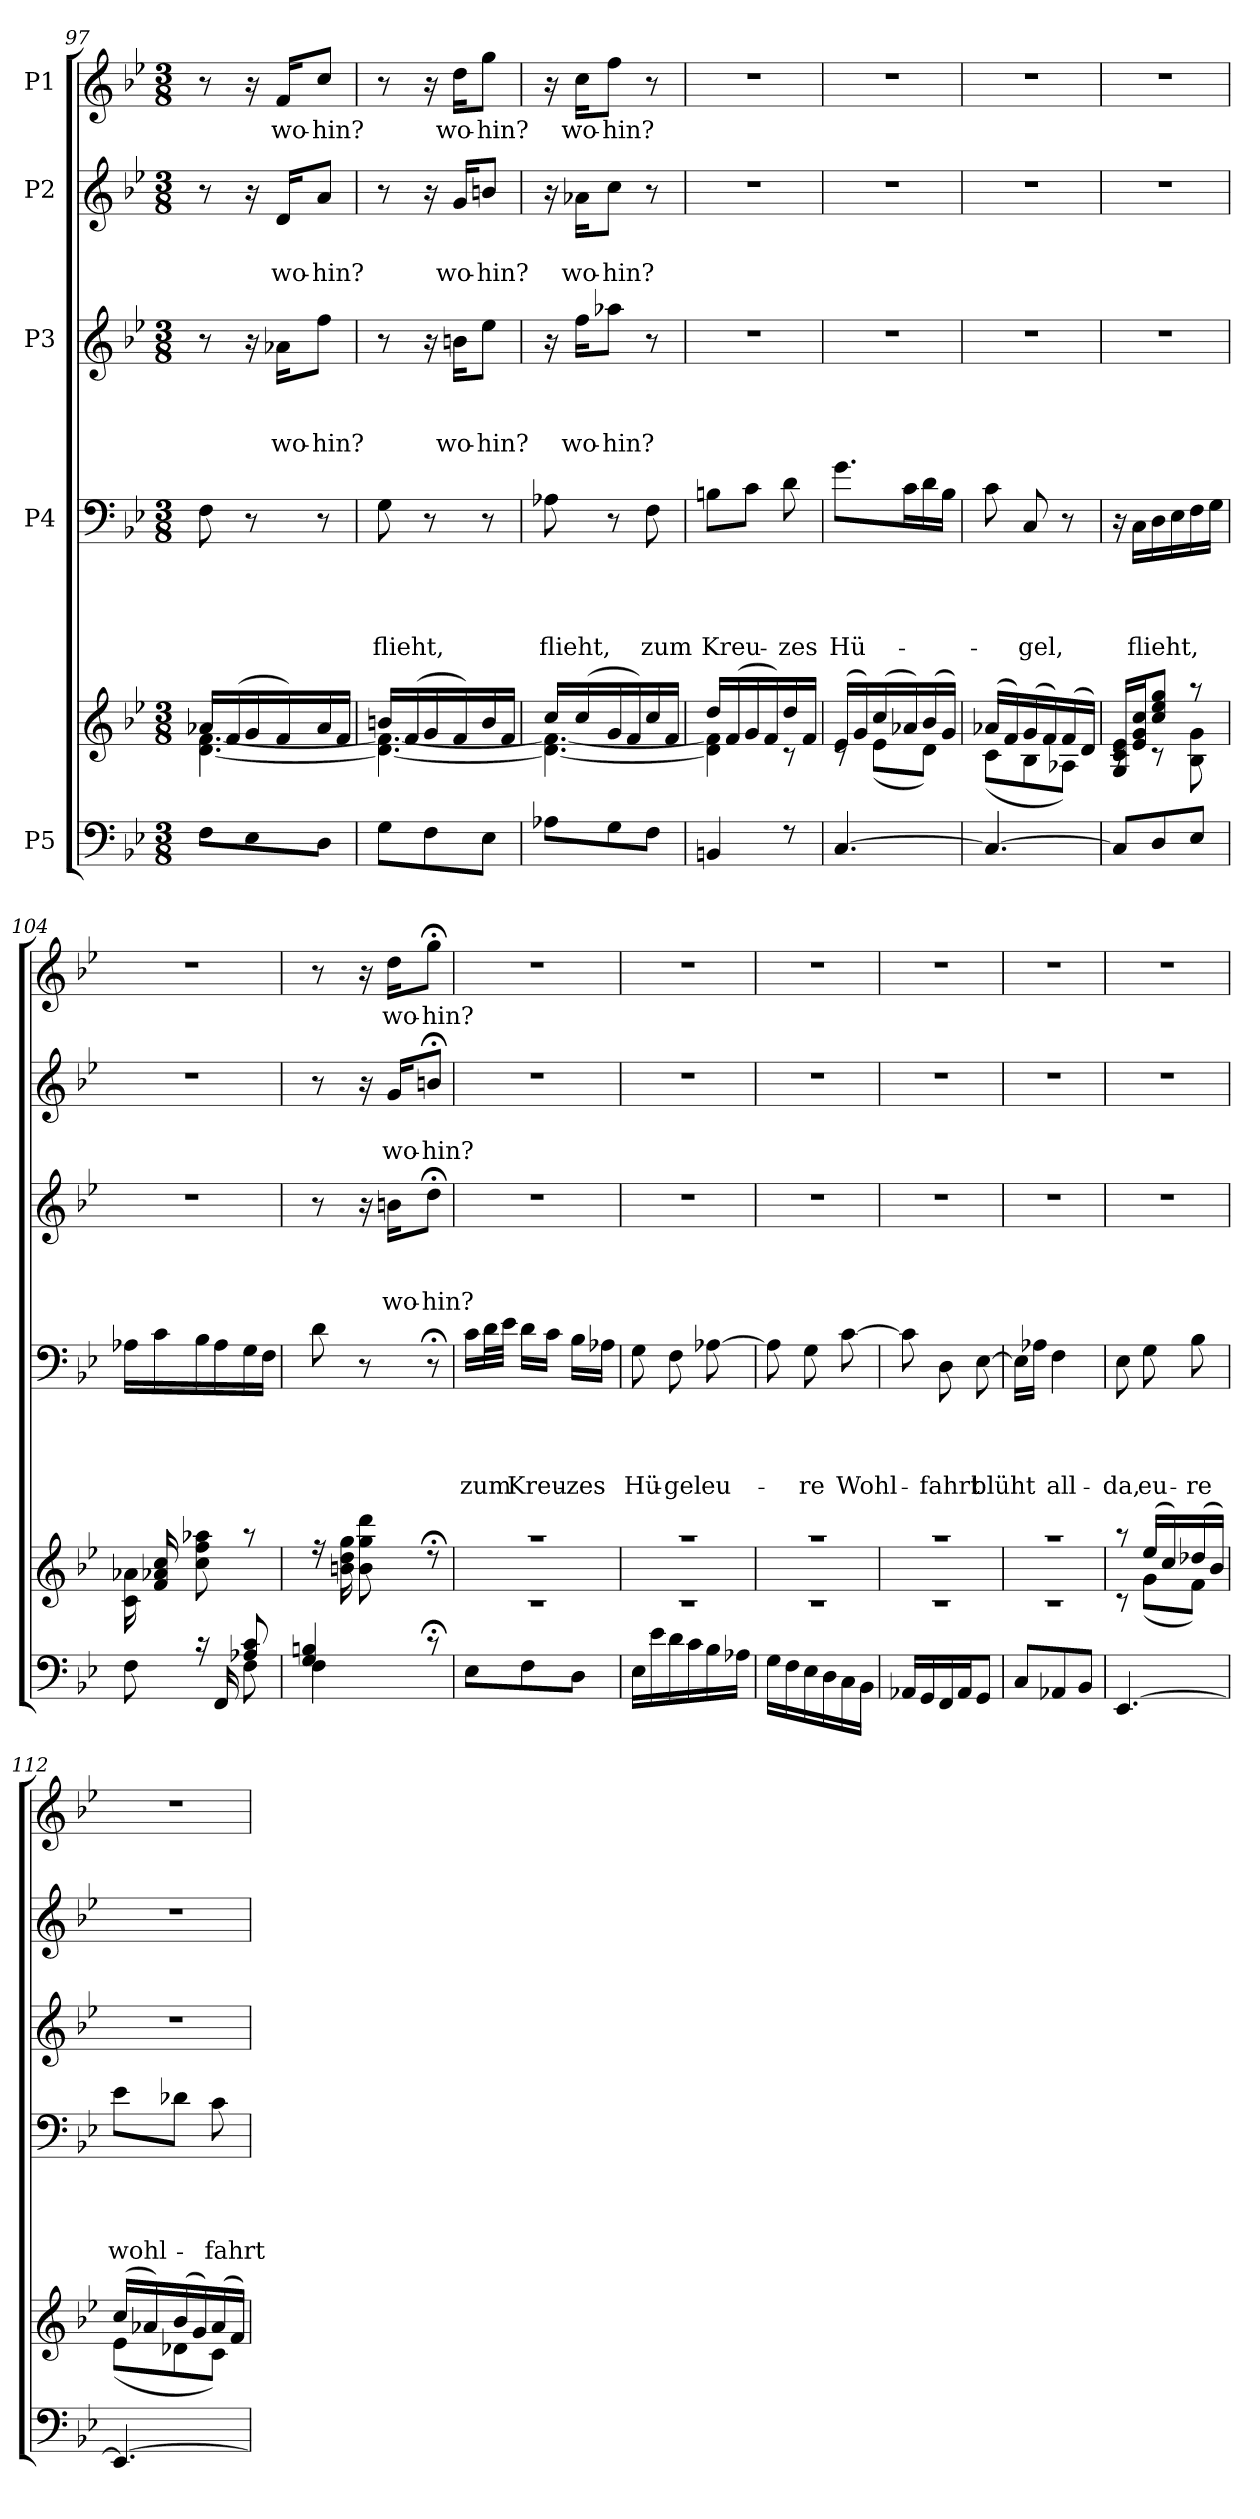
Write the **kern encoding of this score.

**kern	**kern	**kern	**text	**text	**text	**text	**kern	**text	**text	**text	**kern	**text	**text	**kern	**text
*part5	*part5	*part4	*part4	*part4	*part4	*part4	*part3	*part3	*part3	*part3	*part2	*part2	*part2	*part1	*part1
*staff6	*staff5	*staff4	*staff4	*staff4	*staff4	*staff4	*staff3	*staff3	*staff3	*staff3	*staff2	*staff2	*staff2	*staff1	*staff1
*I"P5	*	*I"P4	*	*	*	*	*I"P3	*	*	*	*I"P2	*	*	*I"P1	*
*clefF4	*clefG2	*clefF4	*	*	*	*	*clefG2	*	*	*	*clefG2	*	*	*clefG2	*
*	*	*	*	*	*	*	*ITrd7c12	*	*	*	*	*	*	*	*
*k[b-e-]	*k[b-e-]	*k[b-e-]	*	*	*	*	*k[b-e-]	*	*	*	*k[b-e-]	*	*	*k[b-e-]	*
*B-:	*B-:	*B-:	*	*	*	*	*B-:	*	*	*	*B-:	*	*	*B-:	*
*M3/8	*M3/8	*M3/8	*	*	*	*	*M3/8	*	*	*	*M3/8	*	*	*M3/8	*
=97	=97	=97	=97	=97	=97	=97	=97	=97	=97	=97	=97	=97	=97	=97	=97
*^	*^	*	*	*	*	*	*	*	*	*	*	*	*	*	*
8F\L	4.ryy	16a-X/LL	[<4.d\ [<4.f\	8F\	.	.	.	.	8r	.	.	.	8r	.	.	8r	.
.	.	(>16f/	.	.	.	.	.	.	.	.	.	.	.	.	.	.	.
8E-\	.	16g/	.	8r	.	.	.	.	16r	.	.	.	16r	.	.	16r	.
!	!	!	!	!	!	!	!	!	!	!	!	!LO:LY:b	!	!	!LO:LY:b	!	!LO:LY:b
.	.	16f/)	.	.	.	.	.	.	16A-X\KL	.	.	wo-	16d/KL	.	wo-	16f/KL	wo-
!	!	!	!	!	!	!	!	!	!	!	!	!LO:LY:b	!	!	!LO:LY:b	!	!LO:LY:b
8D\J	.	16a-/	.	8r	.	.	.	.	8f\J	.	.	-hin?	8a/J	.	-hin?	8cc/J	-hin?
.	.	16f/JJ	.	.	.	.	.	.	.	.	.	.	.	.	.	.	.
=98	=98	=98	=98	=98	=98	=98	=98	=98	=98	=98	=98	=98	=98	=98	=98	=98	=98
!	!	!	!	!	!	!	!	!LO:LY:b	!	!	!	!	!	!	!	!	!
8G\L	4.ryy	16bn/LL	4.d\_ 4.f\_	8G\	.	.	.	flieht,	8r	.	.	.	8r	.	.	8r	.
.	.	(>16f/	.	.	.	.	.	.	.	.	.	.	.	.	.	.	.
8F\	.	16g/	.	8r	.	.	.	.	16r	.	.	.	16r	.	.	16r	.
!	!	!	!	!	!	!	!	!	!	!	!	!LO:LY:b	!	!	!LO:LY:b	!	!LO:LY:b
.	.	16f/)	.	.	.	.	.	.	16Bn\KL	.	.	wo-	16g/KL	.	wo-	16dd\KL	wo-
!	!	!	!	!	!	!	!	!	!	!	!	!LO:LY:b	!	!	!LO:LY:b	!	!LO:LY:b
8E-\J	.	16b/	.	8r	.	.	.	.	8e-\J	.	.	-hin?	8bn/J	.	-hin?	8gg\J	-hin?
.	.	16f/JJ	.	.	.	.	.	.	.	.	.	.	.	.	.	.	.
!!LO:LB:g=z
=99	=99	=99	=99	=99	=99	=99	=99	=99	=99	=99	=99	=99	=99	=99	=99	=99	=99
!	!	!	!	!	!	!	!	!LO:LY:b	!	!	!	!	!	!	!	!	!
8A-X\L	4.ryy	16cc/LL	4.d\_ 4.f\_	8A-X\	.	.	.	flieht,	16r	.	.	.	16r	.	.	16r	.
!	!	!	!	!	!	!	!	!	!	!	!	!LO:LY:b	!	!	!LO:LY:b	!	!LO:LY:b
.	.	(>16cc/	.	.	.	.	.	.	16f\KL	.	.	wo-	16a-X\KL	.	wo-	16cc\KL	wo-
!	!	!	!	!	!	!	!	!	!	!	!	!LO:LY:b	!	!	!LO:LY:b	!	!LO:LY:b
8G\	.	16g/	.	8r	.	.	.	.	8a-X\J	.	.	-hin?	8cc\J	.	-hin?	8ff\J	-hin?
.	.	16f/)	.	.	.	.	.	.	.	.	.	.	.	.	.	.	.
!	!	!	!	!	!	!	!	!LO:LY:b	!	!	!	!	!	!	!	!	!
8F\J	.	16cc/	.	8F\	.	.	.	zum	8r	.	.	.	8r	.	.	8r	.
.	.	16f/JJ	.	.	.	.	.	.	.	.	.	.	.	.	.	.	.
=100	=100	=100	=100	=100	=100	=100	=100	=100	=100	=100	=100	=100	=100	=100	=100	=100	=100
!	!	!	!	!	!	!	!	!LO:LY:b	!LO:N:vis=1	!	!	!	!LO:N:vis=1	!	!	!LO:N:vis=1	!
4BBn/	4.ryy	16dd/LL	4d\] 4f\]	8Bn\L	.	.	.	Kreu-	4.r	.	.	.	4.r	.	.	4.r	.
.	.	(>16f/	.	.	.	.	.	.	.	.	.	.	.	.	.	.	.
.	.	16g/	.	8c\J	.	.	.	.	.	.	.	.	.	.	.	.	.
.	.	16f/)	.	.	.	.	.	.	.	.	.	.	.	.	.	.	.
!	!	!	!	!	!	!	!	!LO:LY:b	!	!	!	!	!	!	!	!	!
8r	.	16dd/	8rc	8d\	.	.	.	-zes	.	.	.	.	.	.	.	.	.
.	.	16f/JJ	.	.	.	.	.	.	.	.	.	.	.	.	.	.	.
=101	=101	=101	=101	=101	=101	=101	=101	=101	=101	=101	=101	=101	=101	=101	=101	=101	=101
!	!	!	!	!	!	!	!	!LO:LY:b	!LO:N:vis=1	!	!	!	!LO:N:vis=1	!	!	!LO:N:vis=1	!
[<4.C/	4.ryy	(>16e-/LL	8rc	8.g\L	.	.	.	Hü-	4.r	.	.	.	4.r	.	.	4.r	.
.	.	16g/)	.	.	.	.	.	.	.	.	.	.	.	.	.	.	.
.	.	(>16cc/	(<8e-\L	.	.	.	.	.	.	.	.	.	.	.	.	.	.
.	.	16a-X/)	.	16c\L	.	.	.	.	.	.	.	.	.	.	.	.	.
.	.	(>16b-/	8d\J)	16d\	.	.	.	.	.	.	.	.	.	.	.	.	.
.	.	16g/JJ)	.	16B-\JJ	.	.	.	.	.	.	.	.	.	.	.	.	.
=102	=102	=102	=102	=102	=102	=102	=102	=102	=102	=102	=102	=102	=102	=102	=102	=102	=102
!	!	!	!	!	!	!	!	!	!LO:N:vis=1	!	!	!	!LO:N:vis=1	!	!	!LO:N:vis=1	!
4.C/_	4.ryy	(>16a-X/LL	(<8c\L	8c\	.	.	.	.	4.r	.	.	.	4.r	.	.	4.r	.
.	.	16f/)	.	.	.	.	.	.	.	.	.	.	.	.	.	.	.
!	!	!	!	!	!	!	!	!LO:LY:b	!	!	!	!	!	!	!	!	!
.	.	(>16g/	8B-\	8C/	.	.	.	-gel,	.	.	.	.	.	.	.	.	.
.	.	16f/)	.	.	.	.	.	.	.	.	.	.	.	.	.	.	.
.	.	(>16f/	8A-X\J)	8r	.	.	.	.	.	.	.	.	.	.	.	.	.
.	.	16d/JJ)	.	.	.	.	.	.	.	.	.	.	.	.	.	.	.
=103	=103	=103	=103	=103	=103	=103	=103	=103	=103	=103	=103	=103	=103	=103	=103	=103	=103
!	!	!	!	!	!	!	!	!	!LO:N:vis=1	!	!	!	!LO:N:vis=1	!	!	!LO:N:vis=1	!
8C/L]	4.ryy	16G/ 16c/ 16e-/LL	8rc	16r	.	.	.	.	4.r	.	.	.	4.r	.	.	4.r	.
!	!	!	!	!	!	!	!	!LO:LY:b	!	!	!	!	!	!	!	!	!
.	.	16e-/ 16g/ 16cc/J	.	16C\LL	.	.	.	flieht,	.	.	.	.	.	.	.	.	.
8D/	.	8cc/ 8ee-/ 8gg/J	8rc	16D\	.	.	.	.	.	.	.	.	.	.	.	.	.
.	.	.	.	16E-\	.	.	.	.	.	.	.	.	.	.	.	.	.
8E-/J	.	8raa	8B-\ 8g\	16F\	.	.	.	.	.	.	.	.	.	.	.	.	.
.	.	.	.	16G\JJ	.	.	.	.	.	.	.	.	.	.	.	.	.
=104	=104	=104	=104	=104	=104	=104	=104	=104	=104	=104	=104	=104	=104	=104	=104	=104	=104
!	!	!	!	!	!	!	!	!	!LO:N:vis=1	!	!	!	!LO:N:vis=1	!	!	!LO:N:vis=1	!
8F\	4ryy	16ryy	16c\ 16a-X\	16A-X\LL	.	.	.	.	4.r	.	.	.	4.r	.	.	4.r	.
.	.	16f/ 16a-X/ 16cc/	4ryy	16c\	.	.	.	.	.	.	.	.	.	.	.	.	.
16rc	.	8cc\ 8ff\ 8aa-X\	.	16B-\	.	.	.	.	.	.	.	.	.	.	.	.	.
16FF/	.	.	.	16A-\	.	.	.	.	.	.	.	.	.	.	.	.	.
8F\	8A-X/ 8c/	8raa	.	16G\	.	.	.	.	.	.	.	.	.	.	.	.	.
.	.	.	16ryy	16F\JJ	.	.	.	.	.	.	.	.	.	.	.	.	.
!!LO:PB:g=z
=105	=105	=105	=105	=105	=105	=105	=105	=105	=105	=105	=105	=105	=105	=105	=105	=105	=105
4F\	4G/ 4Bn/	16r	4.ryy	8d\	.	.	.	.	8r	.	.	.	8r	.	.	8r	.
.	.	16bn\ 16dd\ 16gg\	.	.	.	.	.	.	.	.	.	.	.	.	.	.	.
.	.	8b\ 8gg\ 8ddd\	.	8r	.	.	.	.	16r	.	.	.	16r	.	.	16r	.
!	!	!	!	!	!	!	!	!	!	!	!	!LO:LY:b	!	!	!LO:LY:b	!	!LO:LY:b
.	.	.	.	.	.	.	.	.	16Bn\KL	.	.	wo-	16g/KL	.	wo-	16dd\KL	wo-
!	!	!	!	!	!	!	!	!	!	!	!	!LO:LY:b	!	!	!LO:LY:b	!	!LO:LY:b
8r;c	8ryy	8r;<	.	8r;<	.	.	.	.	8d;<\J	.	.	-hin?	8bn;</J	.	-hin?	8gg;<\J	-hin?
=106	=106	=106	=106	=106	=106	=106	=106	=106	=106	=106	=106	=106	=106	=106	=106	=106	=106
!	!	!LO:N:vis=1	!LO:N:vis=1	!	!	!	!	!LO:LY:b	!LO:N:vis=1	!	!	!	!	!	!	!	!
8E-\L	4.ryy	4.raa	4.rc	16c\LL	.	.	.	zum	4.r	.	.	.	4.r	.	.	4.r	.
.	.	.	.	32d\L	.	.	.	.	.	.	.	.	.	.	.	.	.
.	.	.	.	32e-\JJJ	.	.	.	.	.	.	.	.	.	.	.	.	.
!	!	!	!	!	!	!	!	!LO:LY:b	!	!	!	!	!	!	!	!	!
8F\	.	.	.	16d\LL	.	.	.	Kreu-	.	.	.	.	.	.	.	.	.
.	.	.	.	16c\JJ	.	.	.	.	.	.	.	.	.	.	.	.	.
!	!	!	!	!	!	!	!	!LO:LY:b	!	!	!	!	!	!	!	!	!
8D\J	.	.	.	16B-\LL	.	.	.	-zes	.	.	.	.	.	.	.	.	.
.	.	.	.	16A-X\JJ	.	.	.	.	.	.	.	.	.	.	.	.	.
=107	=107	=107	=107	=107	=107	=107	=107	=107	=107	=107	=107	=107	=107	=107	=107	=107	=107
!	!	!LO:N:vis=1	!LO:N:vis=1	!	!	!	!	!LO:LY:b	!LO:N:vis=1	!	!	!	!	!	!	!	!
16E-\LL	4.ryy	4.raa	4.rc	8G\	.	.	.	Hü-	4.r	.	.	.	4.r	.	.	4.r	.
16e-\	.	.	.	.	.	.	.	.	.	.	.	.	.	.	.	.	.
!	!	!	!	!	!	!	!	!LO:LY:b	!	!	!	!	!	!	!	!	!
16d\	.	.	.	8F\	.	.	.	-gel	.	.	.	.	.	.	.	.	.
16c\	.	.	.	.	.	.	.	.	.	.	.	.	.	.	.	.	.
!	!	!	!	!	!	!	!	!LO:LY:b	!	!	!	!	!	!	!	!	!
16B-\	.	.	.	[>8A-X\	.	.	.	eu-	.	.	.	.	.	.	.	.	.
16A-X\JJ	.	.	.	.	.	.	.	.	.	.	.	.	.	.	.	.	.
=108	=108	=108	=108	=108	=108	=108	=108	=108	=108	=108	=108	=108	=108	=108	=108	=108	=108
!	!	!LO:N:vis=1	!LO:N:vis=1	!	!	!	!	!	!LO:N:vis=1	!	!	!	!	!	!	!	!
16G\LL	4.ryy	4.raa	4.rc	8A-\]	.	.	.	.	4.r	.	.	.	4.r	.	.	4.r	.
16F\	.	.	.	.	.	.	.	.	.	.	.	.	.	.	.	.	.
!	!	!	!	!	!	!	!	!LO:LY:b	!	!	!	!	!	!	!	!	!
16E-\	.	.	.	8G\	.	.	.	-re	.	.	.	.	.	.	.	.	.
16D\	.	.	.	.	.	.	.	.	.	.	.	.	.	.	.	.	.
!	!	!	!	!	!	!	!	!LO:LY:b	!	!	!	!	!	!	!	!	!
16C\	.	.	.	[>8c\	.	.	.	Wohl-	.	.	.	.	.	.	.	.	.
16BB-\JJ	.	.	.	.	.	.	.	.	.	.	.	.	.	.	.	.	.
=109	=109	=109	=109	=109	=109	=109	=109	=109	=109	=109	=109	=109	=109	=109	=109	=109	=109
!	!	!LO:N:vis=1	!LO:N:vis=1	!	!	!	!	!	!LO:N:vis=1	!	!	!	!	!	!	!	!
16AA-X/LL	4.ryy	4.raa	4.rc	8c\]	.	.	.	.	4.r	.	.	.	4.r	.	.	4.r	.
16GG/	.	.	.	.	.	.	.	.	.	.	.	.	.	.	.	.	.
!	!	!	!	!	!	!	!	!LO:LY:b	!	!	!	!	!	!	!	!	!
16FF/	.	.	.	8D\	.	.	.	-fahrt	.	.	.	.	.	.	.	.	.
16AA-/J	.	.	.	.	.	.	.	.	.	.	.	.	.	.	.	.	.
!	!	!	!	!	!	!	!	!LO:LY:b	!	!	!	!	!	!	!	!	!
8GG/J	.	.	.	[>8E-\	.	.	.	blüht	.	.	.	.	.	.	.	.	.
=110	=110	=110	=110	=110	=110	=110	=110	=110	=110	=110	=110	=110	=110	=110	=110	=110	=110
!	!	!LO:N:vis=1	!LO:N:vis=1	!	!	!	!	!	!LO:N:vis=1	!	!	!	!	!	!	!	!
8C/L	4.ryy	4.raa	4.rc	16E-\LL]	.	.	.	.	4.r	.	.	.	4.r	.	.	4.r	.
.	.	.	.	16A-X\JJ	.	.	.	.	.	.	.	.	.	.	.	.	.
!	!	!	!	!	!	!	!	!LO:LY:b	!	!	!	!	!	!	!	!	!
8AA-X/	.	.	.	4F\	.	.	.	all-	.	.	.	.	.	.	.	.	.
8BB-/J	.	.	.	.	.	.	.	.	.	.	.	.	.	.	.	.	.
!!LO:LB:g=z
=111	=111	=111	=111	=111	=111	=111	=111	=111	=111	=111	=111	=111	=111	=111	=111	=111	=111
!	!	!	!	!	!	!	!	!LO:LY:b	!LO:N:vis=1	!	!	!	!	!	!	!	!
[<4.EE-/	4.ryy	8raa	8rc	8E-\	.	.	.	-da,	4.r	.	.	.	4.r	.	.	4.r	.
!	!	!	!	!	!	!	!	!LO:LY:b	!	!	!	!	!	!	!	!	!
.	.	(>16ee-/LL	(<8g\L	8G\	.	.	.	eu-	.	.	.	.	.	.	.	.	.
.	.	16cc/)	.	.	.	.	.	.	.	.	.	.	.	.	.	.	.
!	!	!	!	!	!	!	!	!LO:LY:b	!	!	!	!	!	!	!	!	!
.	.	(>16dd-X/	8f\J)	8B-\	.	.	.	-re	.	.	.	.	.	.	.	.	.
.	.	16b-/JJ)	.	.	.	.	.	.	.	.	.	.	.	.	.	.	.
=112	=112	=112	=112	=112	=112	=112	=112	=112	=112	=112	=112	=112	=112	=112	=112	=112	=112
!	!	!	!	!	!	!	!	!LO:LY:b	!LO:N:vis=1	!	!	!	!	!	!	!	!
4.EE-/_	4.ryy	(>16cc/LL	(<8e-\L	8e-\L	.	.	.	wohl-	4.r	.	.	.	4.r	.	.	4.r	.
.	.	16a-X/)	.	.	.	.	.	.	.	.	.	.	.	.	.	.	.
.	.	(>16b-/	8d-X\	8d-X\J	.	.	.	.	.	.	.	.	.	.	.	.	.
.	.	16g/)	.	.	.	.	.	.	.	.	.	.	.	.	.	.	.
!	!	!	!	!	!	!	!	!LO:LY:b	!	!	!	!	!	!	!	!	!
.	.	(>16a-/	8c\J)	8c\	.	.	.	-fahrt	.	.	.	.	.	.	.	.	.
.	.	16f/JJ)	.	.	.	.	.	.	.	.	.	.	.	.	.	.	.
*v	*v	*	*	*	*	*	*	*	*	*	*	*	*	*	*	*	*
*	*v	*v	*	*	*	*	*	*	*	*	*	*	*	*	*	*
=	=	=	=	=	=	=	=	=	=	=	=	=	=	=	=
*-	*-	*-	*-	*-	*-	*-	*-	*-	*-	*-	*-	*-	*-	*-	*-
